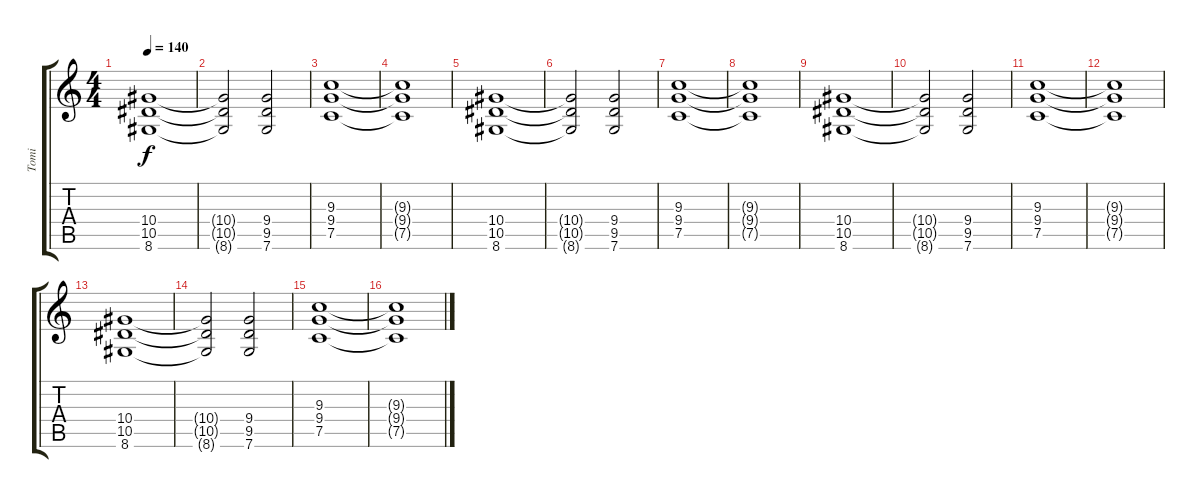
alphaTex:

\track ("Tomi" "Tomi") {instrument distortionguitar}
\staff {score tabs}
\tuning (C4 G3 Eb3 Bb2 F2 C2) {hide}
\ts (4 4)
\tempo 140
\clef g2
\ks c
(10.4 10.5 8.6).1{dy f} |
(10.4{t} 10.5{t} 8.6{t}).2 (9.4 9.5 7.6).2 |
(9.3 9.4 7.5).1 |
(9.3{t} 9.4{t} 7.5{t}).1 |
(10.4 10.5 8.6).1 |
(10.4{t} 10.5{t} 8.6{t}).2 (9.4 9.5 7.6).2 |
(9.3 9.4 7.5).1 |
(9.3{t} 9.4{t} 7.5{t}).1 |
(10.4 10.5 8.6).1 |
(10.4{t} 10.5{t} 8.6{t}).2 (9.4 9.5 7.6).2 |
(9.3 9.4 7.5).1 |
(9.3{t} 9.4{t} 7.5{t}).1 |
(10.4 10.5 8.6).1 |
(10.4{t} 10.5{t} 8.6{t}).2 (9.4 9.5 7.6).2 |
(9.3 9.4 7.5).1 |
(9.3{t} 9.4{t} 7.5{t}).1
